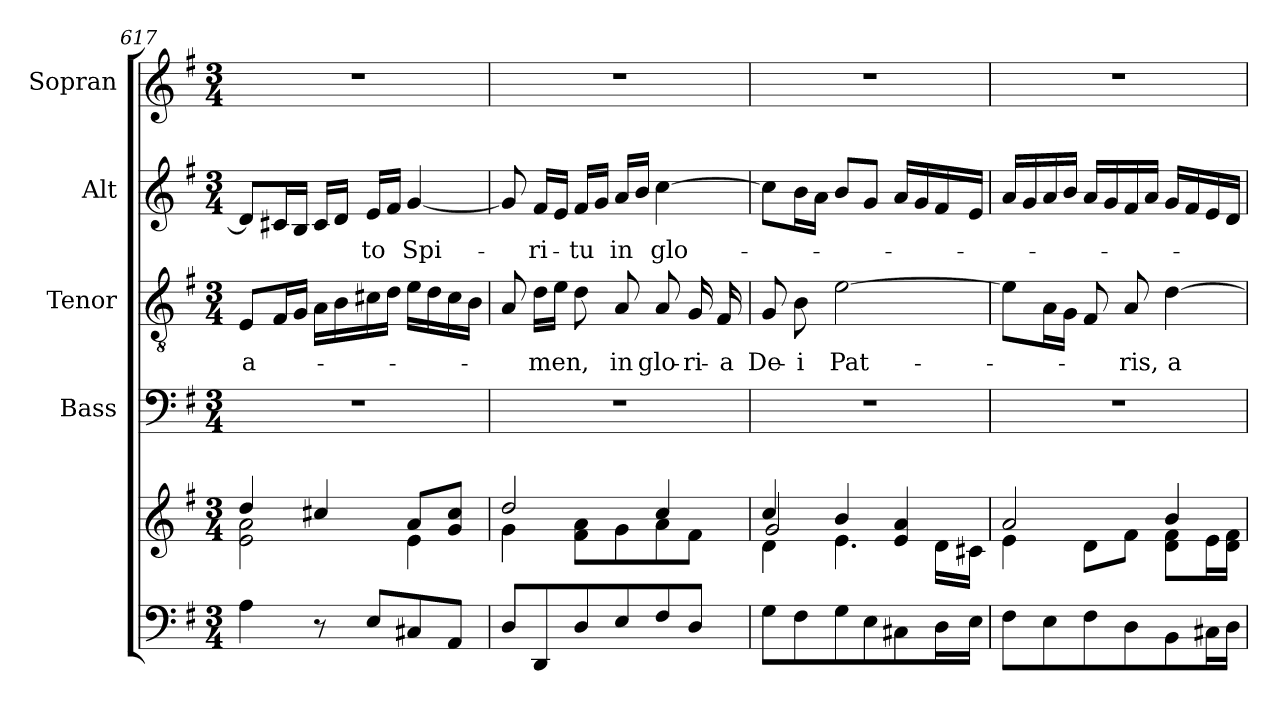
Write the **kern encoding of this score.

**kern	**kern	**kern	**kern	**text	**kern	**text	**kern
*part5	*part5	*part4	*part3	*part3	*part2	*part2	*part1
*staff6	*staff5	*staff4	*staff3	*staff3	*staff2	*staff2	*staff1
*	*	*I"Bass	*I"Tenor	*	*I"Alt	*	*I"Sopran
*	*	*I'B.	*I'T.	*	*I'A.	*	*I'S.
*clefF4	*clefG2	*clefF4	*clefGv2	*	*clefG2	*	*clefG2
*k[f#]	*k[f#]	*k[f#]	*k[f#]	*	*k[f#]	*	*k[f#]
*G:	*G:	*G:	*G:	*	*G:	*	*G:
*M3/4	*M3/4	*M3/4	*M3/4	*	*M3/4	*	*M3/4
=617	=617	=617	=617	=617	=617	=617	=617
*	*^	*	*	*	*	*	*
!	!	!	!	!	!LO:LY:b	!	!	!
4A\	4dd/	2e\ 2a\	2.r	8E/L	a-	8d/L]	.	2.r
.	.	.	.	16F#/L	.	16c#X/L	.	.
.	.	.	.	16G/JJ	.	16B/JJ	.	.
8r	4cc#X/	.	.	16A\LL	.	16c#/LL	.	.
.	.	.	.	16B\	.	16d/JJ	.	.
!	!	!	!	!	!	!	!LO:LY:b	!
8E/L	.	.	.	16c#X\	.	16e/LL	-to	.
.	.	.	.	16d\JJ	.	16f#/JJ	.	.
!	!	!	!	!	!	!	!LO:LY:b	!
8C#X/	8a/L	4e\	.	16e\LL	.	[4g/	Spi-	.
.	.	.	.	16d\	.	.	.	.
8AA/J	8g/ 8cc#/J	.	.	16c#\	.	.	.	.
.	.	.	.	16B\JJ	.	.	.	.
!!LO:PB:g=z
=618	=618	=618	=618	=618	=618	=618	=618	=618
8D/L	2dd/	4g\	2.r	8A/	.	8g/]	.	2.r
!	!	!	!	!	!LO:LY:b	!	!LO:LY:b	!
8DD/	.	.	.	16d\LL	-men,	16f#/LL	-ri-	.
.	.	.	.	16e\JJ	.	16e/JJ	.	.
!	!	!	!	!	!	!	!LO:LY:b	!
8D/	.	8f#\ 8a\L	.	8d\	.	16f#/LL	-tu	.
.	.	.	.	.	.	16g/JJ	.	.
!	!	!	!	!	!LO:LY:b	!	!LO:LY:b	!
8E/	.	8g\	.	8A/	in	16a/LL	in	.
.	.	.	.	.	.	16b/JJ	.	.
!	!	!	!	!	!LO:LY:b	!	!LO:LY:b	!
8F#/	4cc/	8a\	.	8A/	glo-	[4cc\	glo-	.
!	!	!	!	!	!LO:LY:b	!	!	!
8D/J	.	8f#\J	.	16G/	-ri-	.	.	.
!	!	!	!	!	!LO:LY:b	!	!	!
.	.	.	.	16F#/	-a	.	.	.
=619	=619	=619	=619	=619	=619	=619	=619	=619
*	*	*^	*	*	*	*	*	*
!	!	!	!	!	!	!LO:LY:b	!	!	!
8G\L	4cc/	4d\	2g/	2.r	8G/	De-	8cc\L]	.	2.r
!	!	!	!	!	!	!LO:LY:b	!	!	!
8F#\	.	.	.	.	8B\	-i	16b\L	.	.
.	.	.	.	.	.	.	16a\JJ	.	.
!	!	!	!	!	!	!LO:LY:b	!	!	!
8G\	4b/	4.e\	.	.	[2e\	Pat-	8b/L	.	.
8E\	.	.	.	.	.	.	8g/J	.	.
8C#X\	4e/ 4a/	.	4ryy	.	.	.	16a/LL	.	.
.	.	.	.	.	.	.	16g/	.	.
16D\L	.	16d\LL	.	.	.	.	16f#/	.	.
16E\JJ	.	16c#X\JJ	.	.	.	.	16e/JJ	.	.
*	*	*v	*v	*	*	*	*	*	*
=620	=620	=620	=620	=620	=620	=620	=620	=620
8F#\L	2a/	4e\	2.r	8e\L]	.	16a/LL	.	2.r
.	.	.	.	.	.	16g/	.	.
8E\	.	.	.	16A\L	.	16a/	.	.
.	.	.	.	16G\JJ	.	16b/JJ	.	.
8F#\	.	8d\L	.	8F#/	.	16a/LL	.	.
.	.	.	.	.	.	16g/	.	.
!	!	!	!	!	!LO:LY:b	!	!	!
8D\	.	8f#\J	.	8A/	-ris,	16f#/	.	.
.	.	.	.	.	.	16a/JJ	.	.
!	!	!	!	!	!LO:LY:b	!	!	!
8BB\	4b/	8d\ 8f#\L	.	[4d\	a-	16g/LL	.	.
.	.	.	.	.	.	16f#/	.	.
16C#X\L	.	16e\L	.	.	.	16e/	.	.
16D\JJ	.	16d\ 16f#\JJ	.	.	.	16d/JJ	.	.
*	*v	*v	*	*	*	*	*	*
=	=	=	=	=	=	=	=
*-	*-	*-	*-	*-	*-	*-	*-
